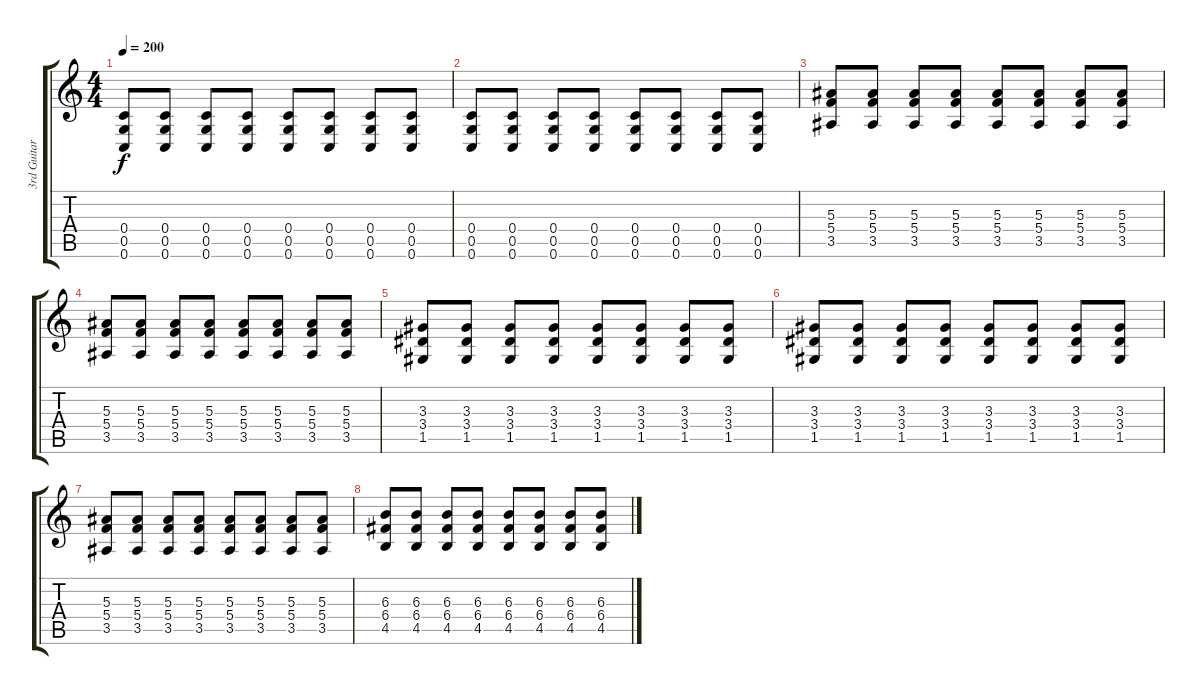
\track ("3rd Guitar" "3rd Guitar") {instrument distortionguitar}
\staff {score tabs}
\tuning (D4 A3 F3 C3 G2 C2) {hide}
\ts (4 4)
\tempo 200
\clef g2
\ks c
(0.4 0.5 0.6).8{dy f} (0.4 0.5 0.6).8 (0.4 0.5 0.6).8 (0.4 0.5 0.6).8 (0.4 0.5 0.6).8 (0.4 0.5 0.6).8 (0.4 0.5 0.6).8 (0.4 0.5 0.6).8 |
(0.4 0.5 0.6).8 (0.4 0.5 0.6).8 (0.4 0.5 0.6).8 (0.4 0.5 0.6).8 (0.4 0.5 0.6).8 (0.4 0.5 0.6).8 (0.4 0.5 0.6).8 (0.4 0.5 0.6).8 |
(5.3 5.4 3.5).8 (5.3 5.4 3.5).8 (5.3 5.4 3.5).8 (5.3 5.4 3.5).8 (5.3 5.4 3.5).8 (5.3 5.4 3.5).8 (5.3 5.4 3.5).8 (5.3 5.4 3.5).8 |
(5.3 5.4 3.5).8 (5.3 5.4 3.5).8 (5.3 5.4 3.5).8 (5.3 5.4 3.5).8 (5.3 5.4 3.5).8 (5.3 5.4 3.5).8 (5.3 5.4 3.5).8 (5.3 5.4 3.5).8 |
(3.3 3.4 1.5).8 (3.3 3.4 1.5).8 (3.3 3.4 1.5).8 (3.3 3.4 1.5).8 (3.3 3.4 1.5).8 (3.3 3.4 1.5).8 (3.3 3.4 1.5).8 (3.3 3.4 1.5).8 |
(3.3 3.4 1.5).8 (3.3 3.4 1.5).8 (3.3 3.4 1.5).8 (3.3 3.4 1.5).8 (3.3 3.4 1.5).8 (3.3 3.4 1.5).8 (3.3 3.4 1.5).8 (3.3 3.4 1.5).8 |
(5.3 5.4 3.5).8 (5.3 5.4 3.5).8 (5.3 5.4 3.5).8 (5.3 5.4 3.5).8 (5.3 5.4 3.5).8 (5.3 5.4 3.5).8 (5.3 5.4 3.5).8 (5.3 5.4 3.5).8 |
(6.3 6.4 4.5).8 (6.3 6.4 4.5).8 (6.3 6.4 4.5).8 (6.3 6.4 4.5).8 (6.3 6.4 4.5).8 (6.3 6.4 4.5).8 (6.3 6.4 4.5).8 (6.3 6.4 4.5).8
